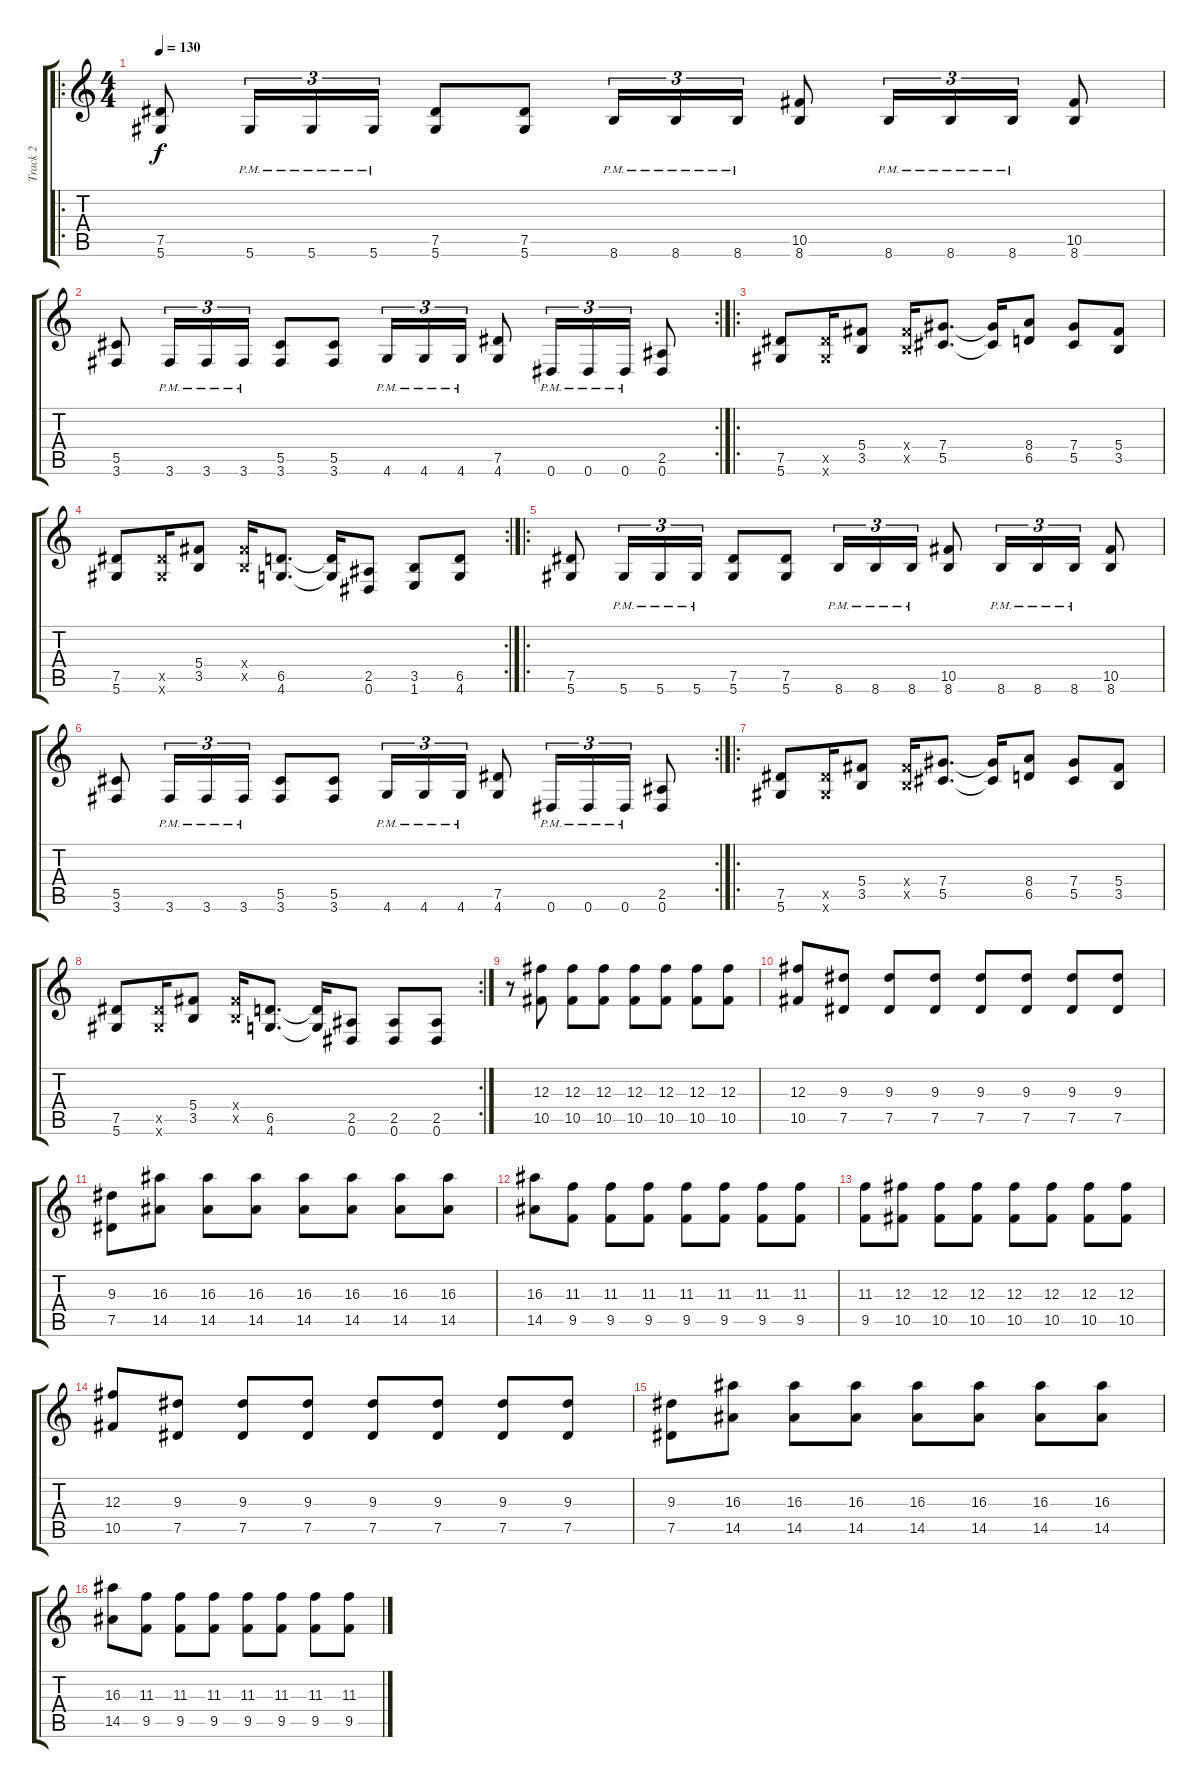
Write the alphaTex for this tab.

\track ("Track 2" "Track 2") {instrument distortionguitar}
\staff {score tabs}
\tuning (Eb4 Bb3 Gb3 Db3 Ab2 Eb2) {hide}
\ro
\ts (4 4)
\tempo 130
\clef g2
\ks c
(7.5 5.6).8{dy f} 5.6{pm}.16{tu (3 2)} 5.6{pm}.16{tu (3 2)} 5.6{pm}.16{tu (3 2)} (7.5 5.6).8 (7.5 5.6).8 8.6{pm}.16{tu (3 2)} 8.6{pm}.16{tu (3 2)} 8.6{pm}.16{tu (3 2)} (10.5 8.6).8 8.6{pm}.16{tu (3 2)} 8.6{pm}.16{tu (3 2)} 8.6{pm}.16{tu (3 2)} (10.5 8.6).8 |
\rc 2
(5.5 3.6).8 3.6{pm}.16{tu (3 2)} 3.6{pm}.16{tu (3 2)} 3.6{pm}.16{tu (3 2)} (5.5 3.6).8 (5.5 3.6).8 4.6{pm}.16{tu (3 2)} 4.6{pm}.16{tu (3 2)} 4.6{pm}.16{tu (3 2)} (7.5 4.6).8 0.6{pm}.16{tu (3 2)} 0.6{pm}.16{tu (3 2)} 0.6{pm}.16{tu (3 2)} (2.5 0.6).8 |
\ro
(7.5 5.6).8 (7.5{x} 5.6{x}).16 (5.4 3.5).8 (5.4{x} 3.5{x}).16 (7.4 5.5).8{d} (7.4{t} 5.5{t}).16 (8.4 6.5).8 (7.4 5.5).8 (5.4 3.5).8 |
\rc 2
(7.5 5.6).8 (7.5{x} 5.6{x}).16 (5.4 3.5).8 (5.4{x} 3.5{x}).16 (6.5 4.6).8{d} (6.5{t} 4.6{t}).16 (2.5 0.6).8 (3.5 1.6).8 (6.5 4.6).8 |
\ro
(7.5 5.6).8 5.6{pm}.16{tu (3 2)} 5.6{pm}.16{tu (3 2)} 5.6{pm}.16{tu (3 2)} (7.5 5.6).8 (7.5 5.6).8 8.6{pm}.16{tu (3 2)} 8.6{pm}.16{tu (3 2)} 8.6{pm}.16{tu (3 2)} (10.5 8.6).8 8.6{pm}.16{tu (3 2)} 8.6{pm}.16{tu (3 2)} 8.6{pm}.16{tu (3 2)} (10.5 8.6).8 |
\rc 2
(5.5 3.6).8 3.6{pm}.16{tu (3 2)} 3.6{pm}.16{tu (3 2)} 3.6{pm}.16{tu (3 2)} (5.5 3.6).8 (5.5 3.6).8 4.6{pm}.16{tu (3 2)} 4.6{pm}.16{tu (3 2)} 4.6{pm}.16{tu (3 2)} (7.5 4.6).8 0.6{pm}.16{tu (3 2)} 0.6{pm}.16{tu (3 2)} 0.6{pm}.16{tu (3 2)} (2.5 0.6).8 |
\ro
(7.5 5.6).8 (7.5{x} 5.6{x}).16 (5.4 3.5).8 (5.4{x} 3.5{x}).16 (7.4 5.5).8{d} (7.4{t} 5.5{t}).16 (8.4 6.5).8 (7.4 5.5).8 (5.4 3.5).8 |
\rc 2
(7.5 5.6).8 (7.5{x} 5.6{x}).16 (5.4 3.5).8 (5.4{x} 3.5{x}).16 (6.5 4.6).8{d} (6.5{t} 4.6{t}).16 (2.5 0.6).8 (2.5 0.6).8 (2.5 0.6).8 |
r.8 (12.3 10.5).8 (12.3 10.5).8 (12.3 10.5).8 (12.3 10.5).8 (12.3 10.5).8 (12.3 10.5).8 (12.3 10.5).8 |
(12.3 10.5).8 (9.3 7.5).8 (9.3 7.5).8 (9.3 7.5).8 (9.3 7.5).8 (9.3 7.5).8 (9.3 7.5).8 (9.3 7.5).8 |
(9.3 7.5).8 (16.3 14.5).8 (16.3 14.5).8 (16.3 14.5).8 (16.3 14.5).8 (16.3 14.5).8 (16.3 14.5).8 (16.3 14.5).8 |
(16.3 14.5).8 (11.3 9.5).8 (11.3 9.5).8 (11.3 9.5).8 (11.3 9.5).8 (11.3 9.5).8 (11.3 9.5).8 (11.3 9.5).8 |
(11.3 9.5).8 (12.3 10.5).8 (12.3 10.5).8 (12.3 10.5).8 (12.3 10.5).8 (12.3 10.5).8 (12.3 10.5).8 (12.3 10.5).8 |
(12.3 10.5).8 (9.3 7.5).8 (9.3 7.5).8 (9.3 7.5).8 (9.3 7.5).8 (9.3 7.5).8 (9.3 7.5).8 (9.3 7.5).8 |
(9.3 7.5).8 (16.3 14.5).8 (16.3 14.5).8 (16.3 14.5).8 (16.3 14.5).8 (16.3 14.5).8 (16.3 14.5).8 (16.3 14.5).8 |
(16.3 14.5).8 (11.3 9.5).8 (11.3 9.5).8 (11.3 9.5).8 (11.3 9.5).8 (11.3 9.5).8 (11.3 9.5).8 (11.3 9.5).8
